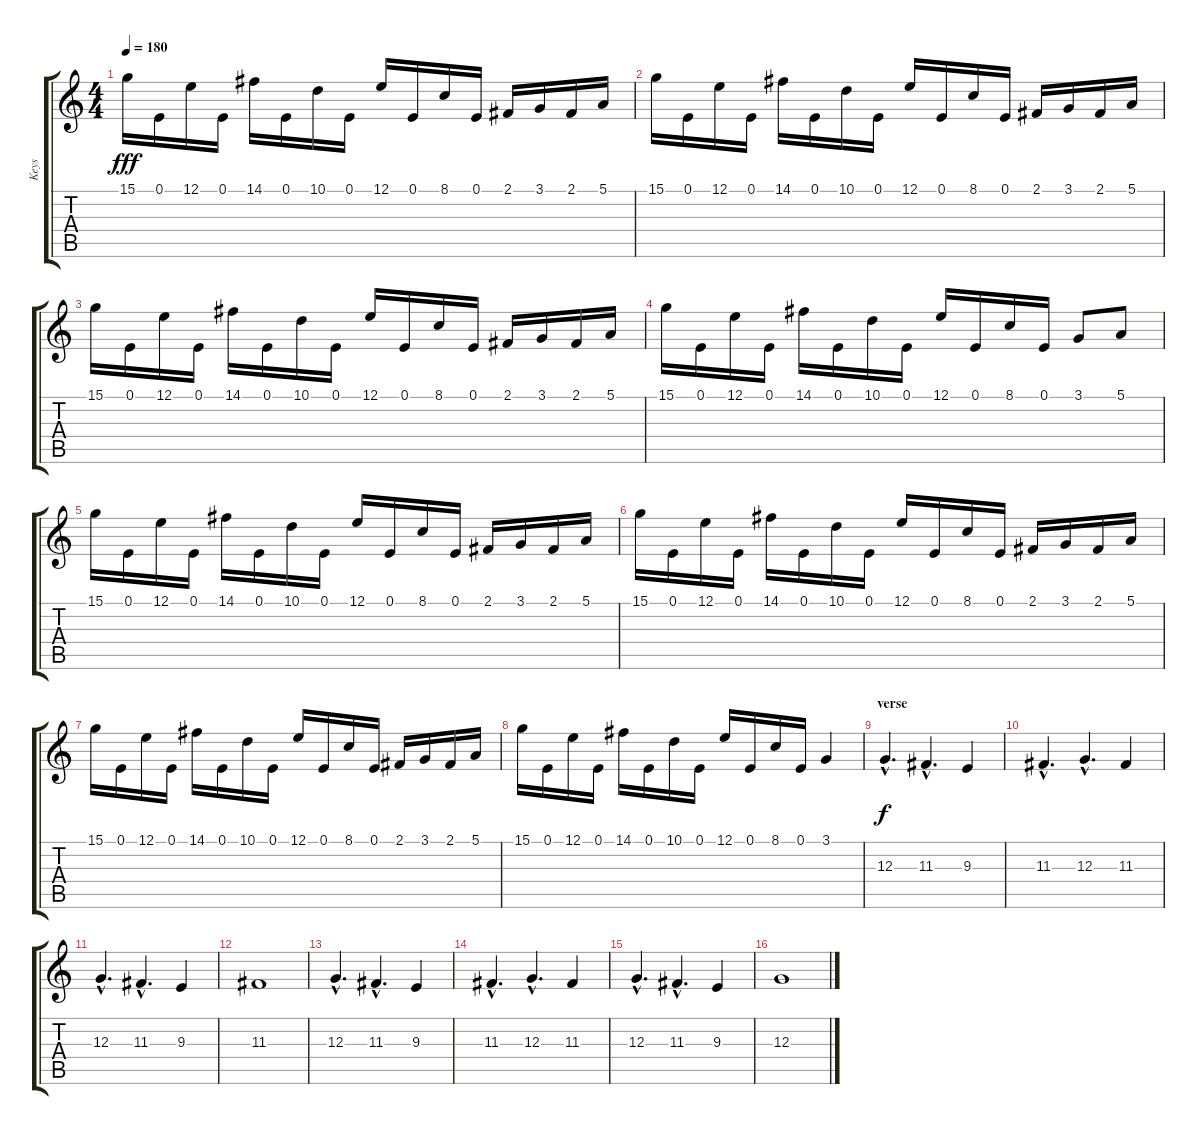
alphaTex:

\track ("Keys" "Keys") {instrument lead2sawtooth}
\staff {score tabs}
\tuning (E4 B3 G3 D3 A2 E2) {hide}
\ts (4 4)
\tempo 180
\clef g2
\ks c
15.1.16{dy fff} 0.1.16 12.1.16 0.1.16 14.1.16 0.1.16 10.1.16 0.1.16 12.1.16 0.1.16 8.1.16 0.1.16 2.1.16 3.1.16 2.1.16 5.1.16 |
15.1.16 0.1.16 12.1.16 0.1.16 14.1.16 0.1.16 10.1.16 0.1.16 12.1.16 0.1.16 8.1.16 0.1.16 2.1.16 3.1.16 2.1.16 5.1.16 |
15.1.16 0.1.16 12.1.16 0.1.16 14.1.16 0.1.16 10.1.16 0.1.16 12.1.16 0.1.16 8.1.16 0.1.16 2.1.16 3.1.16 2.1.16 5.1.16 |
15.1.16 0.1.16 12.1.16 0.1.16 14.1.16 0.1.16 10.1.16 0.1.16 12.1.16 0.1.16 8.1.16 0.1.16 3.1.8 5.1.8 |
15.1.16 0.1.16 12.1.16 0.1.16 14.1.16 0.1.16 10.1.16 0.1.16 12.1.16 0.1.16 8.1.16 0.1.16 2.1.16 3.1.16 2.1.16 5.1.16 |
15.1.16 0.1.16 12.1.16 0.1.16 14.1.16 0.1.16 10.1.16 0.1.16 12.1.16 0.1.16 8.1.16 0.1.16 2.1.16 3.1.16 2.1.16 5.1.16 |
15.1.16 0.1.16 12.1.16 0.1.16 14.1.16 0.1.16 10.1.16 0.1.16 12.1.16 0.1.16 8.1.16 0.1.16 2.1.16 3.1.16 2.1.16 5.1.16 |
15.1.16 0.1.16 12.1.16 0.1.16 14.1.16 0.1.16 10.1.16 0.1.16 12.1.16 0.1.16 8.1.16 0.1.16 3.1.4 |
\section ("" "verse")
12.3{hac}.4{d dy f} 11.3{hac}.4{d} 9.3.4 |
11.3{hac}.4{d} 12.3{hac}.4{d} 11.3.4 |
12.3{hac}.4{d} 11.3{hac}.4{d} 9.3.4 |
11.3.1 |
12.3{hac}.4{d} 11.3{hac}.4{d} 9.3.4 |
11.3{hac}.4{d} 12.3{hac}.4{d} 11.3.4 |
12.3{hac}.4{d} 11.3{hac}.4{d} 9.3.4 |
12.3.1
